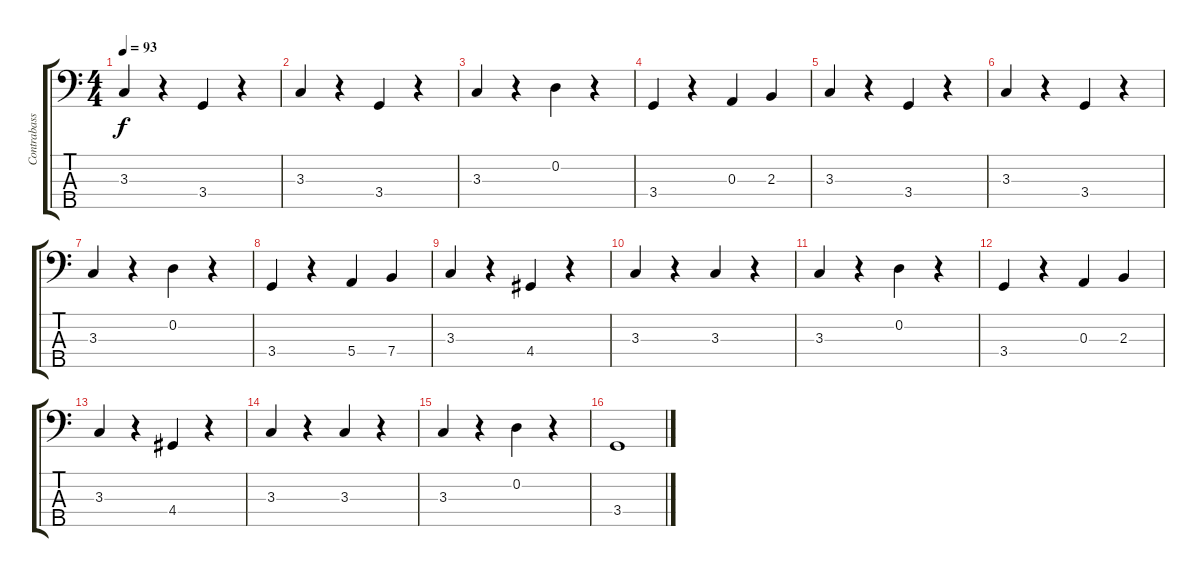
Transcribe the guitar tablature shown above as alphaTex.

\track ("Contrabass" "Contrabass") {instrument electricbassfinger}
\staff {score tabs}
\tuning (G2 D2 A1 E1 B0) {hide}
\ts (4 4)
\tempo 93
\clef f4
\ks c
3.3.4{dy f} r.4 3.4.4 r.4 |
3.3.4 r.4 3.4.4 r.4 |
3.3.4 r.4 0.2.4 r.4 |
3.4.4 r.4 0.3.4 2.3.4 |
3.3.4 r.4 3.4.4 r.4 |
3.3.4 r.4 3.4.4 r.4 |
3.3.4 r.4 0.2.4 r.4 |
3.4.4 r.4 5.4.4 7.4.4 |
3.3.4 r.4 4.4.4 r.4 |
3.3.4 r.4 3.3.4 r.4 |
3.3.4 r.4 0.2.4 r.4 |
3.4.4 r.4 0.3.4 2.3.4 |
3.3.4 r.4 4.4.4 r.4 |
3.3.4 r.4 3.3.4 r.4 |
3.3.4 r.4 0.2.4 r.4 |
3.4.1
